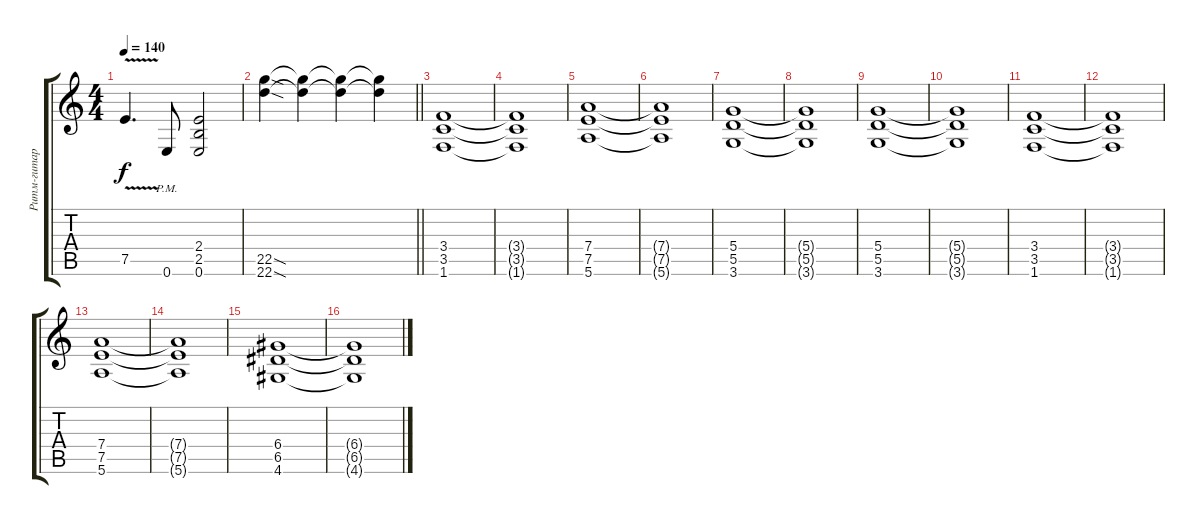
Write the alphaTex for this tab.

\track ("Ритм-гитара (Силеноз)" "Ритм-гитар") {instrument distortionguitar}
\staff {score tabs}
\tuning (E4 B3 G3 D3 A2 E2) {hide}
\ts (4 4)
\tempo 140
\clef g2
\ks c
7.5{v}.4{d dy f} 0.6{pm}.8 (2.4 2.5 0.6).2 |
\barLineRight lightlight
(22.5{sod} 22.6{sod}).4 (22.5{t} 22.6{t}).4 (22.5{t} 22.6{t}).4 (22.5{t} 22.6{t}).4 |
(3.4 3.5 1.6).1 |
(3.4{t} 3.5{t} 1.6{t}).1 |
(7.4 7.5 5.6).1 |
(7.4{t} 7.5{t} 5.6{t}).1 |
(5.4 5.5 3.6).1 |
(5.4{t} 5.5{t} 3.6{t}).1 |
(5.4 5.5 3.6).1 |
(5.4{t} 5.5{t} 3.6{t}).1 |
(3.4 3.5 1.6).1 |
(3.4{t} 3.5{t} 1.6{t}).1 |
(7.4 7.5 5.6).1 |
(7.4{t} 7.5{t} 5.6{t}).1 |
(6.4 6.5 4.6).1 |
(6.4{t} 6.5{t} 4.6{t}).1
